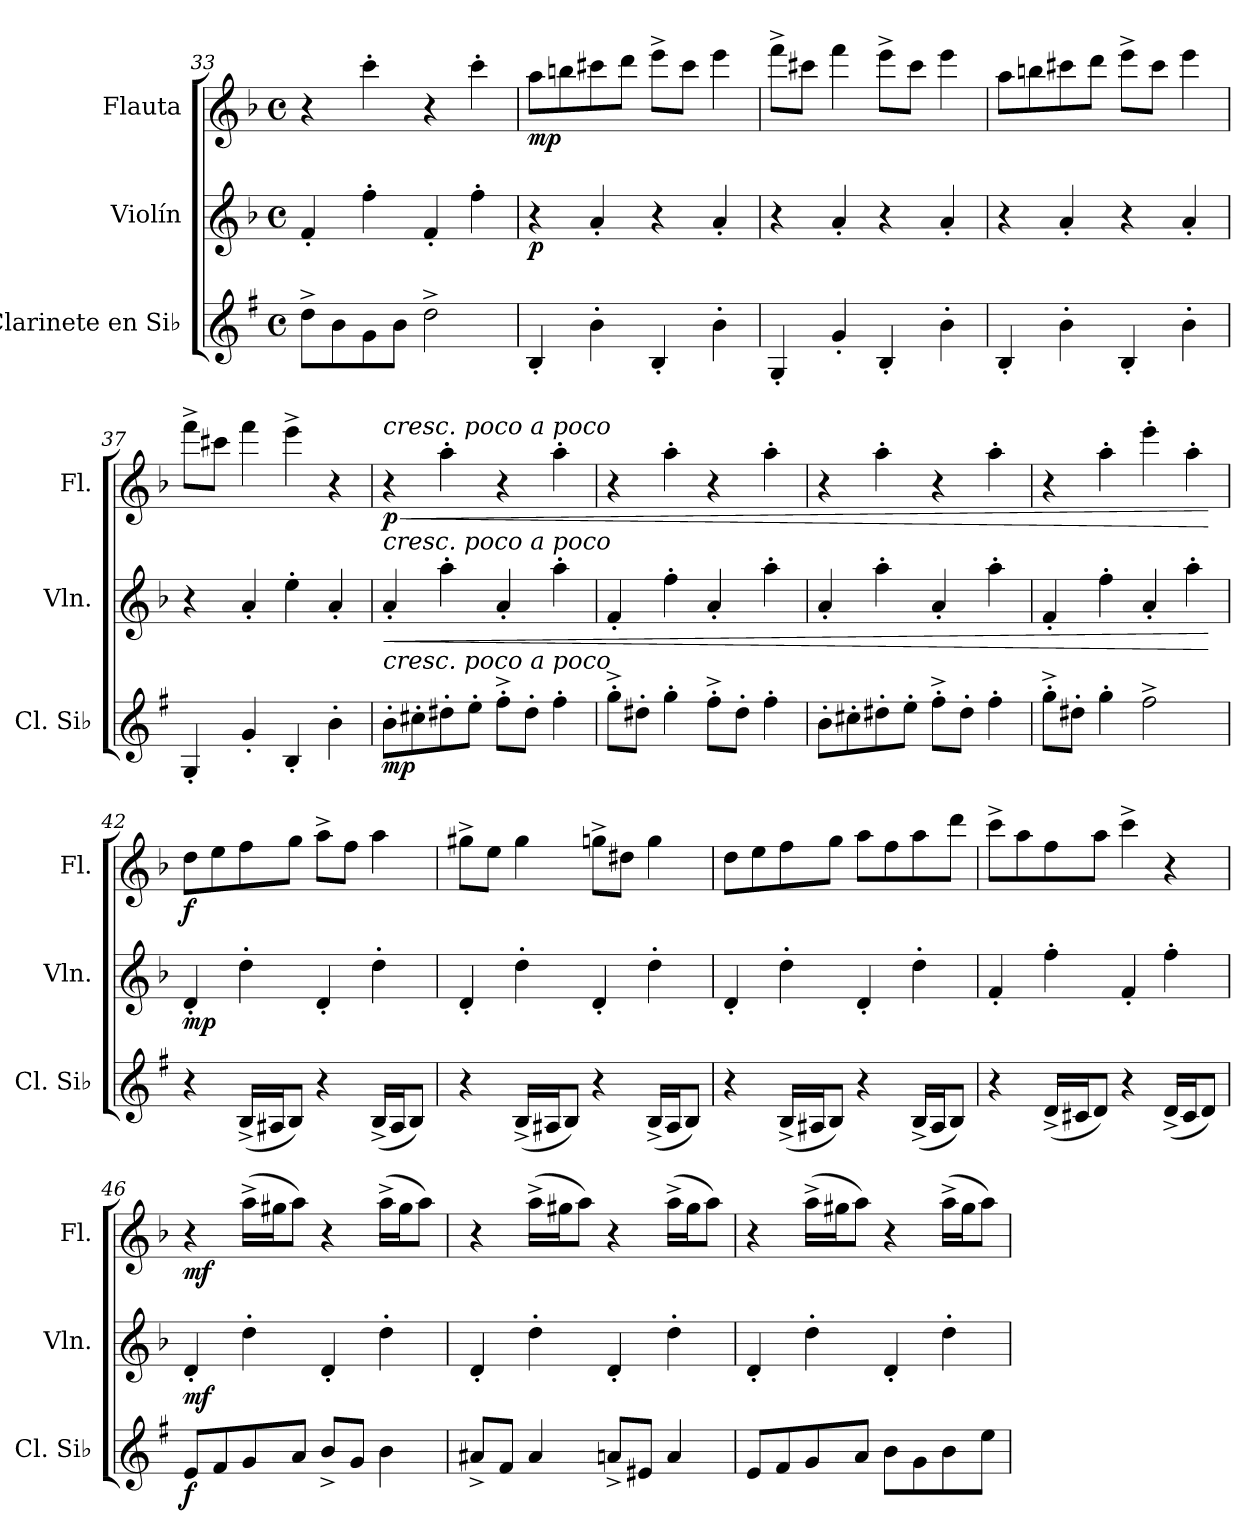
**kern	**dynam	**kern	**dynam	**kern	**dynam
*part3	*part3	*part2	*part2	*part1	*part1
*staff3	*staff3	*staff2	*staff2	*staff1	*staff1
*I"Clarinete en Si♭	*	*I"Violín	*	*I"Flauta	*
*I'Cl. Si♭	*	*I'Vln.	*	*I'Fl.	*
*clefG2	*	*clefG2	*	*clefG2	*
*ITrd1c2	*	*	*	*	*
*k[b-]	*	*k[b-]	*	*k[b-]	*
*M4/4	*	*M4/4	*	*M4/4	*
*met(c)	*	*met(c)	*	*met(c)	*
=33	=33	=33	=33	=33	=33
8cc^\L	.	4f'/	.	4r	.
8a\	.	.	.	.	.
8f\	.	4ff'\	.	4ccc'\	.
8a\J	.	.	.	.	.
2cc^\	.	4f'/	.	4r	.
.	.	4ff'\	.	4ccc'\	.
=34	=34	=34	=34	=34	=34
!	!	!	!LO:DY:b	!	!LO:DY:b
4A'/	.	4r	p	8aa\L	mp
.	.	.	.	8bbn\	.
4a'\	.	4a'/	.	8ccc#X\	.
.	.	.	.	8ddd\J	.
4A'/	.	4r	.	8eee^\L	.
.	.	.	.	8ccc#\J	.
4a'\	.	4a'/	.	4eee\	.
=35	=35	=35	=35	=35	=35
4F'/	.	4r	.	8fff^\L	.
.	.	.	.	8ccc#X\J	.
4f'/	.	4a'/	.	4fff\	.
4A'/	.	4r	.	8eee^\L	.
.	.	.	.	8ccc#\J	.
4a'\	.	4a'/	.	4eee\	.
!!LO:PB:g=z
=36	=36	=36	=36	=36	=36
4A'/	.	4r	.	8aa\L	.
.	.	.	.	8bbn\	.
4a'\	.	4a'/	.	8ccc#X\	.
.	.	.	.	8ddd\J	.
4A'/	.	4r	.	8eee^\L	.
.	.	.	.	8ccc#\J	.
4a'\	.	4a'/	.	4eee\	.
=37	=37	=37	=37	=37	=37
4F'/	.	4r	.	8fff^\L	.
.	.	.	.	8ccc#X\J	.
4f'/	.	4a'/	.	4fff\	.
4A'/	.	4ee'\	.	4eee^\	.
4a'\	.	4a'/	.	4r	.
=38	=38	=38	=38	=38	=38
!	!	!	!	!LO:TX:a:i:t=cresc. poco a poco	!
!	!	!LO:TX:a:i:t=cresc. poco a poco	!	!	!
!LO:TX:a:i:t=cresc. poco a poco	!	!	!	!	!
!	!LO:DY:b	!	!LO:HP:b	!	!LO:HP:b
!	!	!	!	!	!LO:DY:n=1:b
8a'\L	mp	4a'/	<	4r	< p
8bn'\	.	.	.	.	.
8cc#X'\	.	4aa'\	.	4aa'\	.
8dd'\J	.	.	.	.	.
8ee^'\L	.	4a'/	.	4r	.
8cc#'\J	.	.	.	.	.
4ee'\	.	4aa'\	.	4aa'\	.
=39	=39	=39	=39	=39	=39
8ff^'\L	.	4f'/	.	4r	.
8cc#X'\J	.	.	.	.	.
4ff'\	.	4ff'\	.	4aa'\	.
8ee^'\L	.	4a'/	.	4r	.
8cc#'\J	.	.	.	.	.
4ee'\	.	4aa'\	.	4aa'\	.
!!LO:LB:g=z
=40	=40	=40	=40	=40	=40
8a'\L	.	4a'/	.	4r	.
8bn'\	.	.	.	.	.
8cc#X'\	.	4aa'\	.	4aa'\	.
8dd'\J	.	.	.	.	.
8ee^'\L	.	4a'/	.	4r	.
8cc#'\J	.	.	.	.	.
4ee'\	.	4aa'\	.	4aa'\	.
=41	=41	=41	=41	=41	=41
8ff^'\L	.	4f'/	.	4r	.
8cc#X'\J	.	.	.	.	.
4ff'\	.	4ff'\	.	4aa'\	.
2ee^\	.	4a'/	.	4eee'\	.
.	.	4aa'\	.	4aa'\	.
.	.	.	[	.	[
=42	=42	=42	=42	=42	=42
!	!	!	!LO:DY:b	!	!LO:DY:b
4r	.	4d'/	mp	8dd\L	f
.	.	.	.	8ee\	.
(16A^/LL	.	4dd'\	.	8ff\	.
16G#X/J	.	.	.	.	.
8A/J)	.	.	.	8gg\J	.
4r	.	4d'/	.	8aa^\L	.
.	.	.	.	8ff\J	.
(16A^/LL	.	4dd'\	.	4aa\	.
16G#/J	.	.	.	.	.
8A/J)	.	.	.	.	.
=43	=43	=43	=43	=43	=43
4r	.	4d'/	.	8gg#X^\L	.
.	.	.	.	8ee\J	.
(16A^/LL	.	4dd'\	.	4gg#\	.
16G#X/J	.	.	.	.	.
8A/J)	.	.	.	.	.
4r	.	4d'/	.	8ggn^\L	.
.	.	.	.	8dd#X\J	.
(16A^/LL	.	4dd'\	.	4gg\	.
16G#/J	.	.	.	.	.
8A/J)	.	.	.	.	.
!!LO:LB:g=z
=44	=44	=44	=44	=44	=44
4r	.	4d'/	.	8dd\L	.
.	.	.	.	8ee\	.
(16A^/LL	.	4dd'\	.	8ff\	.
16G#X/J	.	.	.	.	.
8A/J)	.	.	.	8gg\J	.
4r	.	4d'/	.	8aa\L	.
.	.	.	.	8ff\	.
(16A^/LL	.	4dd'\	.	8aa\	.
16G#/J	.	.	.	.	.
8A/J)	.	.	.	8ddd\J	.
=45	=45	=45	=45	=45	=45
4r	.	4f'/	.	8ccc^\L	.
.	.	.	.	8aa\	.
(16c^/LL	.	4ff'\	.	8ff\	.
16Bn/J	.	.	.	.	.
8c/J)	.	.	.	8aa\J	.
4r	.	4f'/	.	4ccc^\	.
(16c^/LL	.	4ff'\	.	4r	.
16B/J	.	.	.	.	.
8c/J)	.	.	.	.	.
=46	=46	=46	=46	=46	=46
!	!LO:DY:b	!	!LO:DY:b	!	!LO:DY:b
8d/L	f	4d'/	mf	4r	mf
8e/	.	.	.	.	.
8f/	.	4dd'\	.	(16aa^\LL	.
.	.	.	.	16gg#X\J	.
8g/J	.	.	.	8aa\J)	.
8a^/L	.	4d'/	.	4r	.
8f/J	.	.	.	.	.
4a\	.	4dd'\	.	(16aa^\LL	.
.	.	.	.	16gg#\J	.
.	.	.	.	8aa\J)	.
!!LO:LB:g=z
=47	=47	=47	=47	=47	=47
8g#X^/L	.	4d'/	.	4r	.
8e/J	.	.	.	.	.
4g#/	.	4dd'\	.	(16aa^\LL	.
.	.	.	.	16gg#X\J	.
.	.	.	.	8aa\J)	.
8gn^/L	.	4d'/	.	4r	.
8d#X/J	.	.	.	.	.
4g/	.	4dd'\	.	(16aa^\LL	.
.	.	.	.	16gg#\J	.
.	.	.	.	8aa\J)	.
=48	=48	=48	=48	=48	=48
8d/L	.	4d'/	.	4r	.
8e/	.	.	.	.	.
8f/	.	4dd'\	.	(16aa^\LL	.
.	.	.	.	16gg#X\J	.
8g/J	.	.	.	8aa\J)	.
8a\L	.	4d'/	.	4r	.
8f\	.	.	.	.	.
8a\	.	4dd'\	.	(16aa^\LL	.
.	.	.	.	16gg#\J	.
8dd\J	.	.	.	8aa\J)	.
=	=	=	=	=	=
*-	*-	*-	*-	*-	*-
